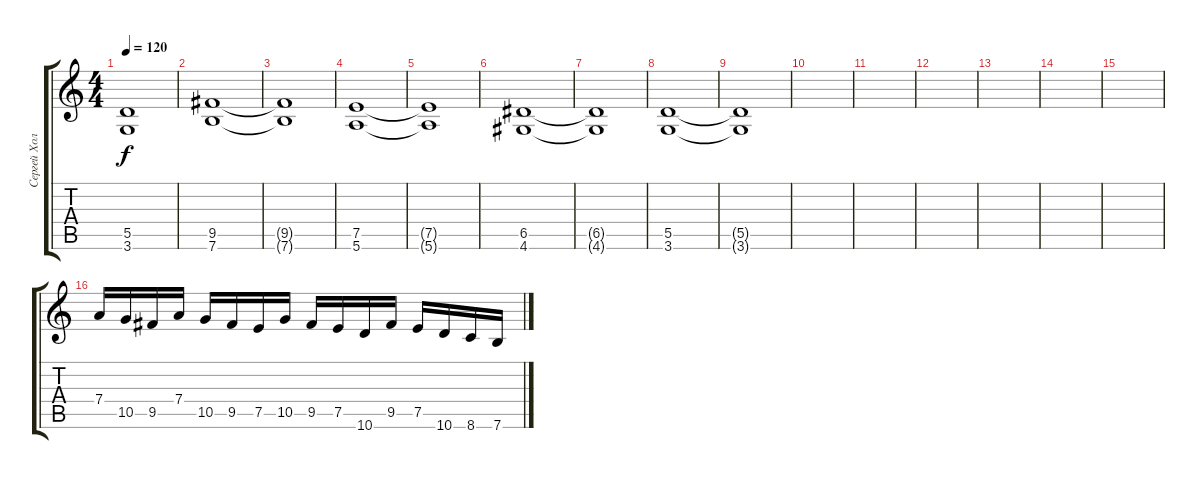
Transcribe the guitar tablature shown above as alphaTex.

\track ("Сергей Холстинин" "Сергей Хол") {instrument distortionguitar}
\staff {score tabs}
\tuning (E4 B3 G3 D3 A2 E2) {hide}
\ts (4 4)
\tempo 120
\clef g2
\ks c
(5.5{t} 3.6{t}).1{dy f} |
(9.5 7.6).1 |
(9.5{t} 7.6{t}).1 |
(7.5 5.6).1 |
(7.5{t} 5.6{t}).1 |
(6.5 4.6).1 |
(6.5{t} 4.6{t}).1 |
(5.5 3.6).1 |
(5.5{t} 3.6{t}).1 |
|
|
|
|
|
|
7.4.16 10.5.16 9.5.16 7.4.16 10.5.16 9.5.16 7.5.16 10.5.16 9.5.16 7.5.16 10.6.16 9.5.16 7.5.16 10.6.16 8.6.16 7.6.16
